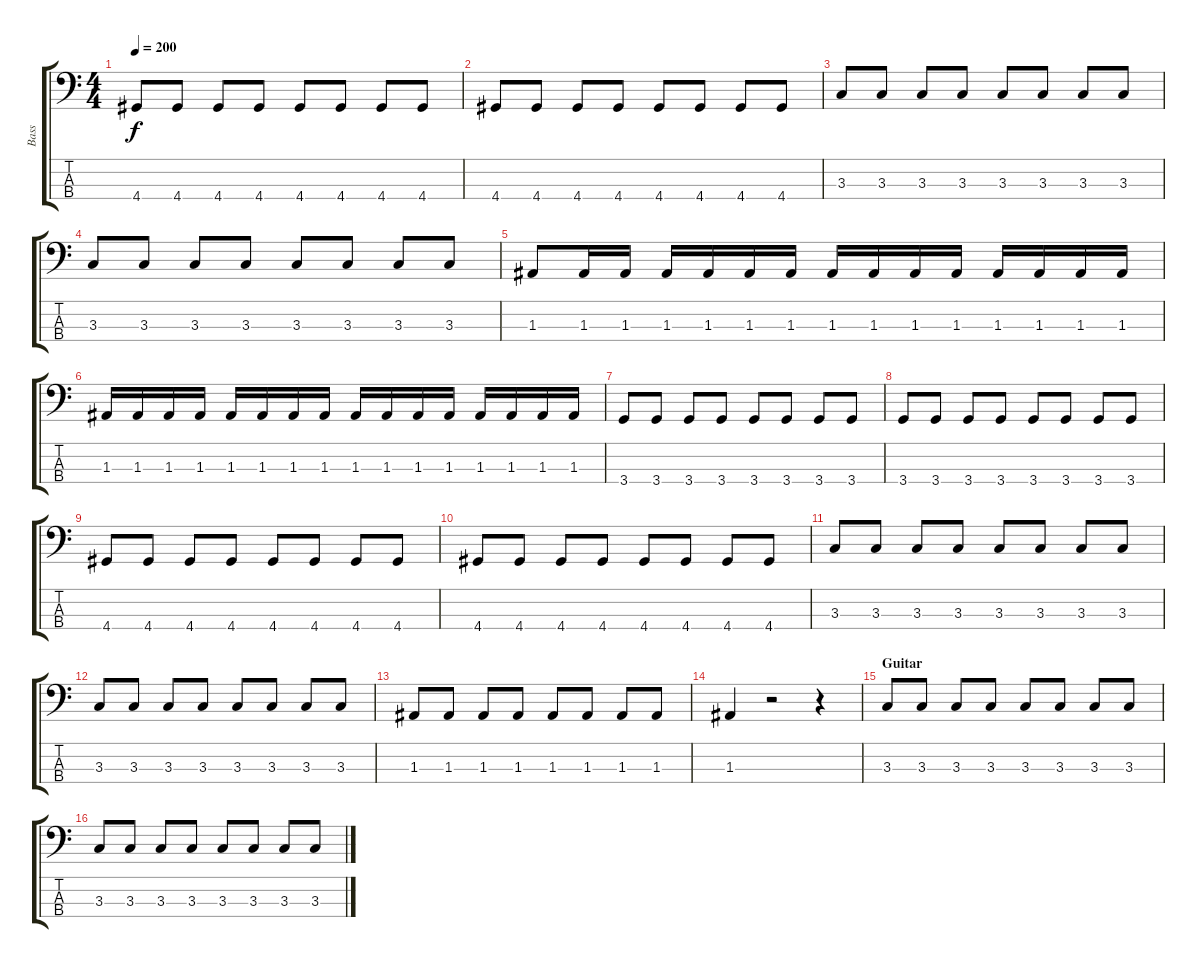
\track ("Bass" "Bass") {instrument electricbassfinger}
\staff {score tabs}
\tuning (G2 D2 A1 E1) {hide}
\ts (4 4)
\section ("" "")
\tempo 200
\clef f4
\ks c
4.4.8{dy f} 4.4.8 4.4.8 4.4.8 4.4.8 4.4.8 4.4.8 4.4.8 |
4.4.8 4.4.8 4.4.8 4.4.8 4.4.8 4.4.8 4.4.8 4.4.8 |
3.3.8 3.3.8 3.3.8 3.3.8 3.3.8 3.3.8 3.3.8 3.3.8 |
3.3.8 3.3.8 3.3.8 3.3.8 3.3.8 3.3.8 3.3.8 3.3.8 |
1.3.8 1.3.16 1.3.16 1.3.16 1.3.16 1.3.16 1.3.16 1.3.16 1.3.16 1.3.16 1.3.16 1.3.16 1.3.16 1.3.16 1.3.16 |
1.3.16 1.3.16 1.3.16 1.3.16 1.3.16 1.3.16 1.3.16 1.3.16 1.3.16 1.3.16 1.3.16 1.3.16 1.3.16 1.3.16 1.3.16 1.3.16 |
3.4.8 3.4.8 3.4.8 3.4.8 3.4.8 3.4.8 3.4.8 3.4.8 |
3.4.8 3.4.8 3.4.8 3.4.8 3.4.8 3.4.8 3.4.8 3.4.8 |
4.4.8 4.4.8 4.4.8 4.4.8 4.4.8 4.4.8 4.4.8 4.4.8 |
4.4.8 4.4.8 4.4.8 4.4.8 4.4.8 4.4.8 4.4.8 4.4.8 |
3.3.8 3.3.8 3.3.8 3.3.8 3.3.8 3.3.8 3.3.8 3.3.8 |
3.3.8 3.3.8 3.3.8 3.3.8 3.3.8 3.3.8 3.3.8 3.3.8 |
1.3.8 1.3.8 1.3.8 1.3.8 1.3.8 1.3.8 1.3.8 1.3.8 |
1.3.4 r.2 r.4 |
\section ("" "Guitar")
3.3.8 3.3.8 3.3.8 3.3.8 3.3.8 3.3.8 3.3.8 3.3.8 |
3.3.8 3.3.8 3.3.8 3.3.8 3.3.8 3.3.8 3.3.8 3.3.8
